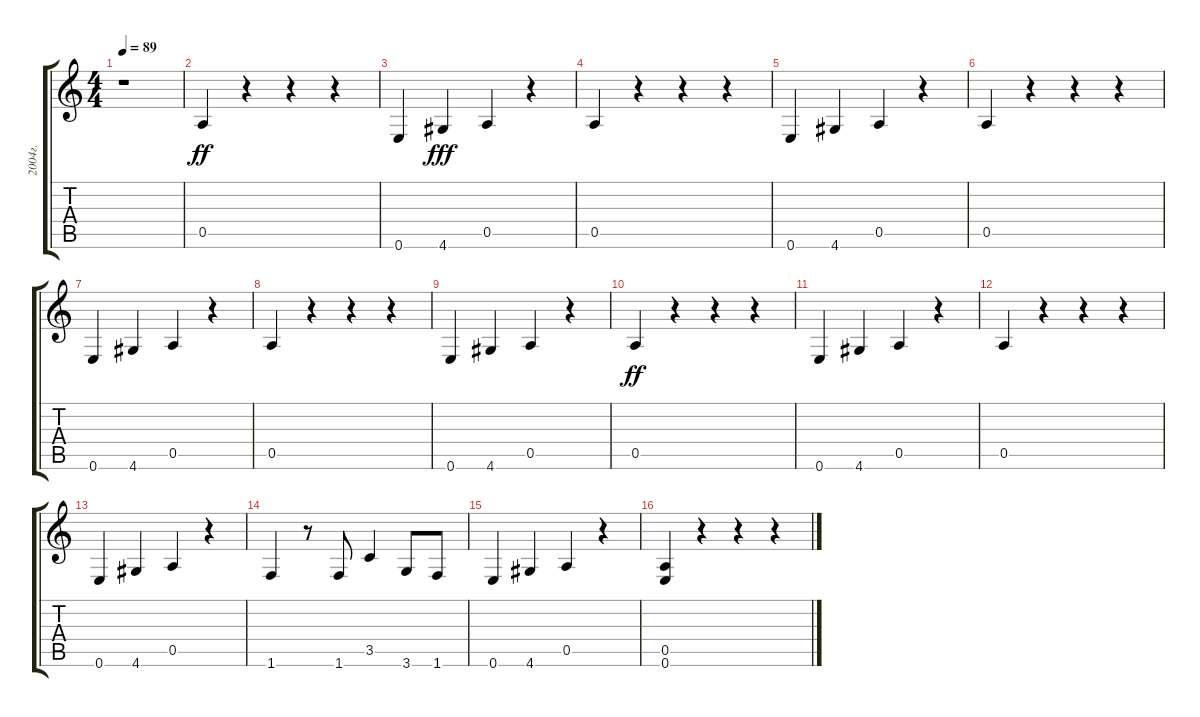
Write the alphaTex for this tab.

\track ("2004г." "2004г.") {instrument synthbass1}
\staff {score tabs}
\tuning (E4 B3 G3 D3 A2 E2) {hide}
\ts (4 4)
\tempo 89
\clef g2
\ks c
r.1{dy ff instrument synthbass1} |
0.5.4 r.4 r.4 r.4 |
0.6.4 4.6.4{dy fff} 0.5.4 r.4 |
0.5.4 r.4 r.4 r.4 |
0.6.4 4.6.4 0.5.4 r.4 |
0.5.4 r.4 r.4 r.4 |
0.6.4 4.6.4 0.5.4 r.4 |
0.5.4 r.4 r.4 r.4 |
0.6.4 4.6.4 0.5.4 r.4 |
0.5.4{dy ff} r.4 r.4 r.4 |
0.6.4 4.6.4 0.5.4 r.4 |
0.5.4 r.4 r.4 r.4 |
0.6.4 4.6.4 0.5.4 r.4 |
1.6.4 r.8 1.6.8 3.5.4 3.6.8 1.6.8 |
0.6.4 4.6.4 0.5.4 r.4 |
(0.5 0.6).4 r.4 r.4 r.4
